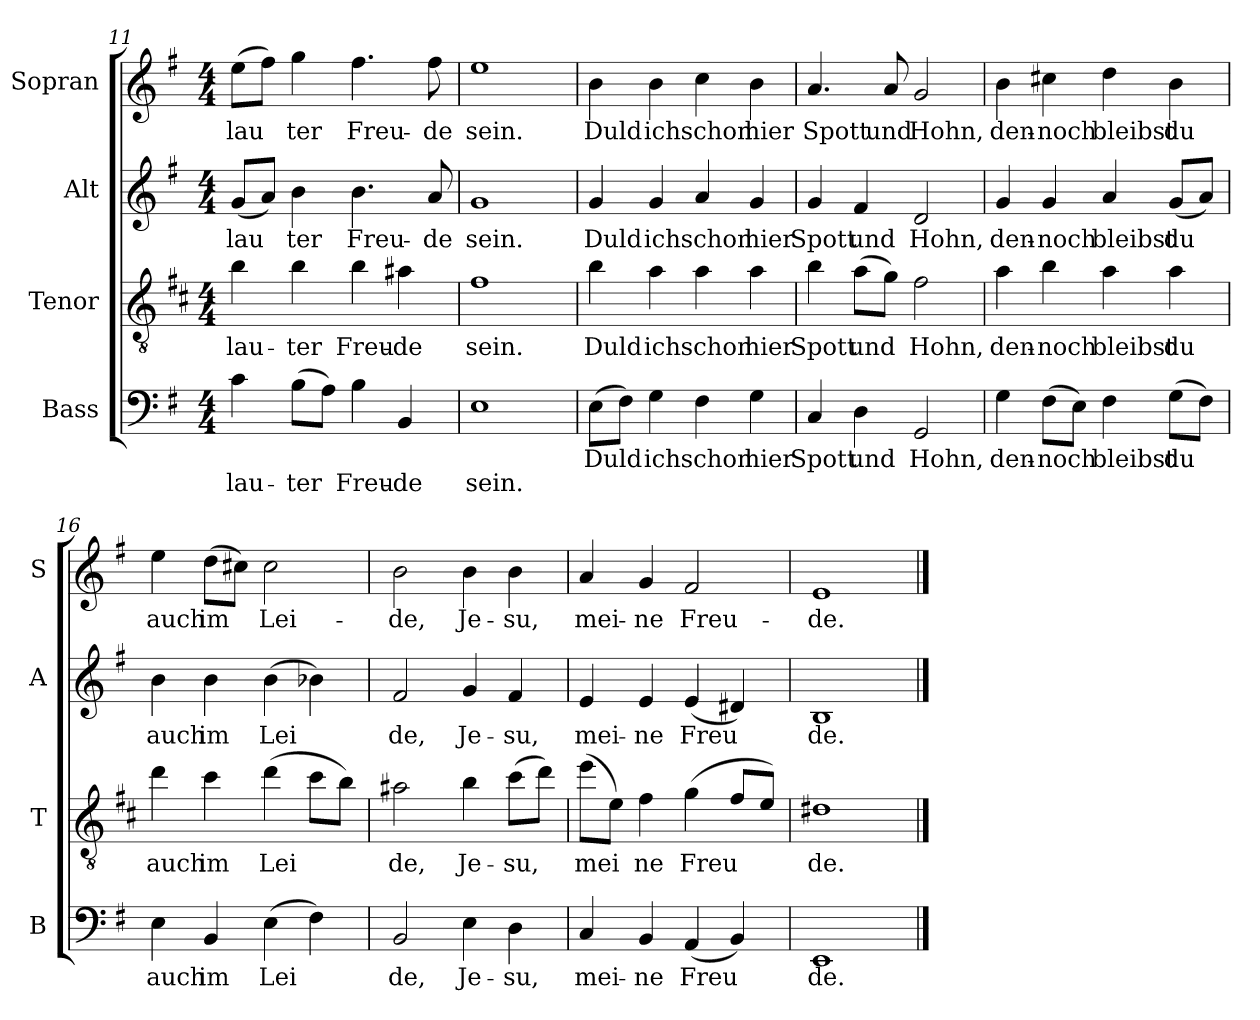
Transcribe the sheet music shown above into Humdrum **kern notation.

**kern	**text	**text	**kern	**text	**kern	**text	**kern	**text
*part4	*part4	*part4	*part3	*part3	*part2	*part2	*part1	*part1
*staff4	*staff4	*staff4	*staff3	*staff3	*staff2	*staff2	*staff1	*staff1
*I"Bass	*	*	*I"Tenor	*	*I"Alt	*	*I"Sopran	*
*I'B	*	*	*I'T	*	*I'A	*	*I'S	*
*clefF4	*	*	*clefGv2	*	*clefG2	*	*clefG2	*
*	*	*	*ITrd4c7	*	*	*	*	*
*k[f#]	*	*	*k[f#]	*	*k[f#]	*	*k[f#]	*
*M4/4	*	*	*M4/4	*	*M4/4	*	*M4/4	*
=11	=11	=11	=11	=11	=11	=11	=11	=11
!	!	!LO:LY:b	!	!LO:LY:b	!	!LO:LY:b	!	!LO:LY:b
4c\	.	lau-	4e\	lau-	(8g/L	lau	(8ee\L	lau
.	.	.	.	.	8a/J)	.	8ff#\J)	.
!	!	!LO:LY:b	!	!LO:LY:b	!	!LO:LY:b	!	!LO:LY:b
(8B\L	.	ter	4e\	ter	4b\	ter	4gg\	ter
8A\J)	.	.	.	.	.	.	.	.
!	!	!LO:LY:b	!	!LO:LY:b	!	!LO:LY:b	!	!LO:LY:b
4B\	.	Freu-	4e\	Freu-	4.b\	Freu-	4.ff#\	Freu-
!	!	!LO:LY:b	!	!LO:LY:b	!	!	!	!
4BB/	.	de	4d#X\	de	.	.	.	.
!	!	!	!	!	!	!LO:LY:b	!	!LO:LY:b
.	.	.	.	.	8a/	de	8ff#\	de
=12	=12	=12	=12	=12	=12	=12	=12	=12
!	!	!LO:LY:b	!	!LO:LY:b	!	!LO:LY:b	!	!LO:LY:b
1E	.	sein.	1B	sein.	1g	sein.	1ee	sein.
!!LO:PB:g=z
=13	=13	=13	=13	=13	=13	=13	=13	=13
!	!LO:LY:b	!	!	!LO:LY:b	!	!LO:LY:b	!	!LO:LY:b
(8E\L	Duld	.	4e\	Duld	4g/	Duld	4b\	Duld
8F#\J)	.	.	.	.	.	.	.	.
!	!LO:LY:b	!	!	!LO:LY:b	!	!LO:LY:b	!	!LO:LY:b
4G\	ich	.	4d\	ich	4g/	ich	4b\	ich
!	!LO:LY:b	!	!	!LO:LY:b	!	!LO:LY:b	!	!LO:LY:b
4F#\	schon	.	4d\	schon	4a/	schon	4cc\	schon
!	!LO:LY:b	!	!	!LO:LY:b	!	!LO:LY:b	!	!LO:LY:b
4G\	hier	.	4d\	hier	4g/	hier	4b\	hier
=14	=14	=14	=14	=14	=14	=14	=14	=14
!	!LO:LY:b	!	!	!LO:LY:b	!	!LO:LY:b	!	!LO:LY:b
4C/	Spott	.	4e\	Spott	4g/	Spott	4.a/	Spott
!	!LO:LY:b	!	!	!LO:LY:b	!	!LO:LY:b	!	!
4D\	und	.	(8d\L	und	4f#/	und	.	.
!	!	!	!	!	!	!	!	!LO:LY:b
.	.	.	8c\J)	.	.	.	8a/	und
!	!LO:LY:b	!	!	!LO:LY:b	!	!LO:LY:b	!	!LO:LY:b
2GG/	Hohn,	.	2B\	Hohn,	2d/	Hohn,	2g/	Hohn,
=15	=15	=15	=15	=15	=15	=15	=15	=15
!	!LO:LY:b	!	!	!LO:LY:b	!	!LO:LY:b	!	!LO:LY:b
4G\	den-	.	4d\	den-	4g/	den-	4b\	den-
!	!LO:LY:b	!	!	!LO:LY:b	!	!LO:LY:b	!	!LO:LY:b
(8F#\L	noch	.	4e\	noch	4g/	noch	4cc#X\	noch
8E\J)	.	.	.	.	.	.	.	.
!	!LO:LY:b	!	!	!LO:LY:b	!	!LO:LY:b	!	!LO:LY:b
4F#\	bleibst	.	4d\	bleibst	4a/	bleibst	4dd\	bleibst
!	!LO:LY:b	!	!	!LO:LY:b	!	!LO:LY:b	!	!LO:LY:b
(8G\L	du	.	4d\	du	(8g/L	du	4b\	du
8F#\J)	.	.	.	.	8a/J)	.	.	.
!!LO:LB:g=z
=16	=16	=16	=16	=16	=16	=16	=16	=16
!	!LO:LY:b	!	!	!LO:LY:b	!	!LO:LY:b	!	!LO:LY:b
4E\	auch	.	4g\	auch	4b\	auch	4ee\	auch
!	!LO:LY:b	!	!	!LO:LY:b	!	!LO:LY:b	!	!LO:LY:b
4BB/	im	.	4f#\	im	4b\	im	(8dd\L	im
.	.	.	.	.	.	.	8cc#X\J)	.
!	!LO:LY:b	!	!	!LO:LY:b	!	!LO:LY:b	!	!LO:LY:b
(4E\	Lei	.	(4g\	Lei	(4b\	Lei	2cc#\	Lei-
4F#\)	.	.	8f#\L	.	4b-X\)	.	.	.
.	.	.	8e\J)	.	.	.	.	.
=17	=17	=17	=17	=17	=17	=17	=17	=17
!	!LO:LY:b	!	!	!LO:LY:b	!	!LO:LY:b	!	!LO:LY:b
2BB/	de,	.	2d#X\	de,	2f#/	de,	2b\	de,
!	!LO:LY:b	!	!	!LO:LY:b	!	!LO:LY:b	!	!LO:LY:b
4E\	Je-	.	4e\	Je-	4g/	Je-	4b\	Je-
!	!LO:LY:b	!	!	!LO:LY:b	!	!LO:LY:b	!	!LO:LY:b
4D\	su,	.	(8f#\L	su,	4f#/	su,	4b\	su,
.	.	.	8g\J)	.	.	.	.	.
=18	=18	=18	=18	=18	=18	=18	=18	=18
!	!LO:LY:b	!	!	!LO:LY:b	!	!LO:LY:b	!	!LO:LY:b
4C/	mei-	.	(8a\L	mei	4e/	mei-	4a/	mei-
.	.	.	8A\J)	.	.	.	.	.
!	!LO:LY:b	!	!	!LO:LY:b	!	!LO:LY:b	!	!LO:LY:b
4BB/	ne	.	4B\	ne	4e/	ne	4g/	ne
!	!LO:LY:b	!	!	!LO:LY:b	!	!LO:LY:b	!	!LO:LY:b
(4AA/	Freu	.	(4c\	Freu	(4e/	Freu	2f#/	Freu-
4BB/)	.	.	8B/L	.	4d#X/)	.	.	.
.	.	.	8A/J)	.	.	.	.	.
=19	=19	=19	=19	=19	=19	=19	=19	=19
!	!LO:LY:b	!	!	!LO:LY:b	!	!LO:LY:b	!	!LO:LY:b
1EE>	de.	.	1G#X>	de.	1B>	de.	1e>	de.
==	==	==	==	==	==	==	==	==
*-	*-	*-	*-	*-	*-	*-	*-	*-
